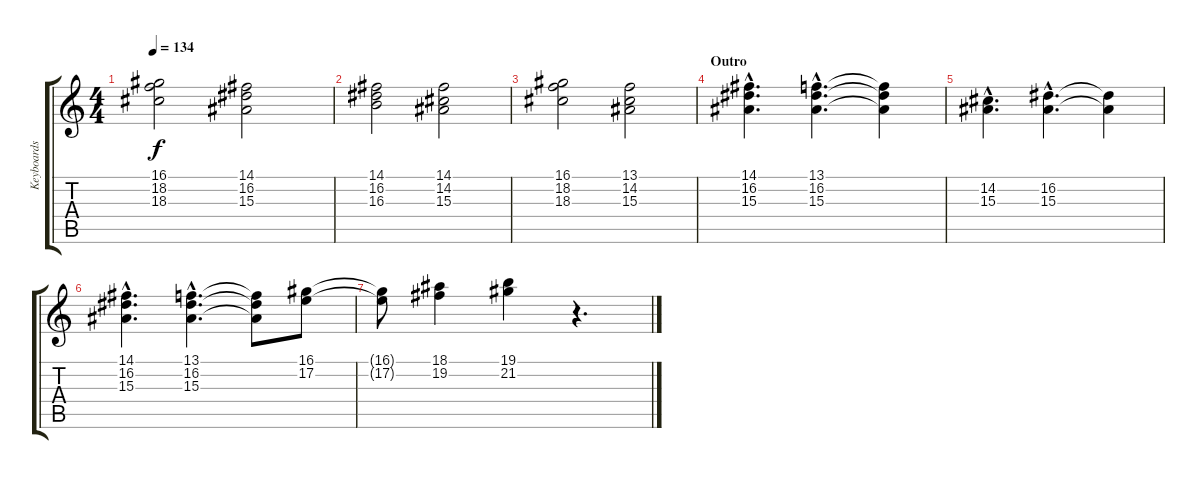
\track ("Keyboards 1" "Keyboards ") {instrument stringensemble1}
\staff {score tabs}
\tuning (E4 B3 G3 D3 A2 E2) {hide}
\ts (4 4)
\tempo 134
\clef g2
\ks c
(16.1 18.2 18.3).2{dy f} (14.1 16.2 15.3).2 |
(14.1 16.2 16.3).2 (14.1 14.2 15.3).2 |
(16.1 18.2 18.3).2 (13.1 14.2 15.3).2 |
\section ("" "Outro")
(14.1{hac} 16.2{hac} 15.3{hac}).4{d} (13.1{hac} 16.2{hac} 15.3{hac}).4{d} (13.1{t} 16.2{t} 15.3{t}).4 |
(14.2{hac} 15.3{hac}).4{d} (16.2{hac} 15.3{hac}).4{d} (16.2{t} 15.3{t}).4 |
(14.1{hac} 16.2{hac} 15.3{hac}).4{d} (13.1{hac} 16.2{hac} 15.3{hac}).4{d} (13.1{t} 16.2{t} 15.3{t}).8 (16.1 17.2).8 |
(16.1{t} 17.2{t}).8 (18.1 19.2).4 (19.1 21.2).4 r.4{d}
